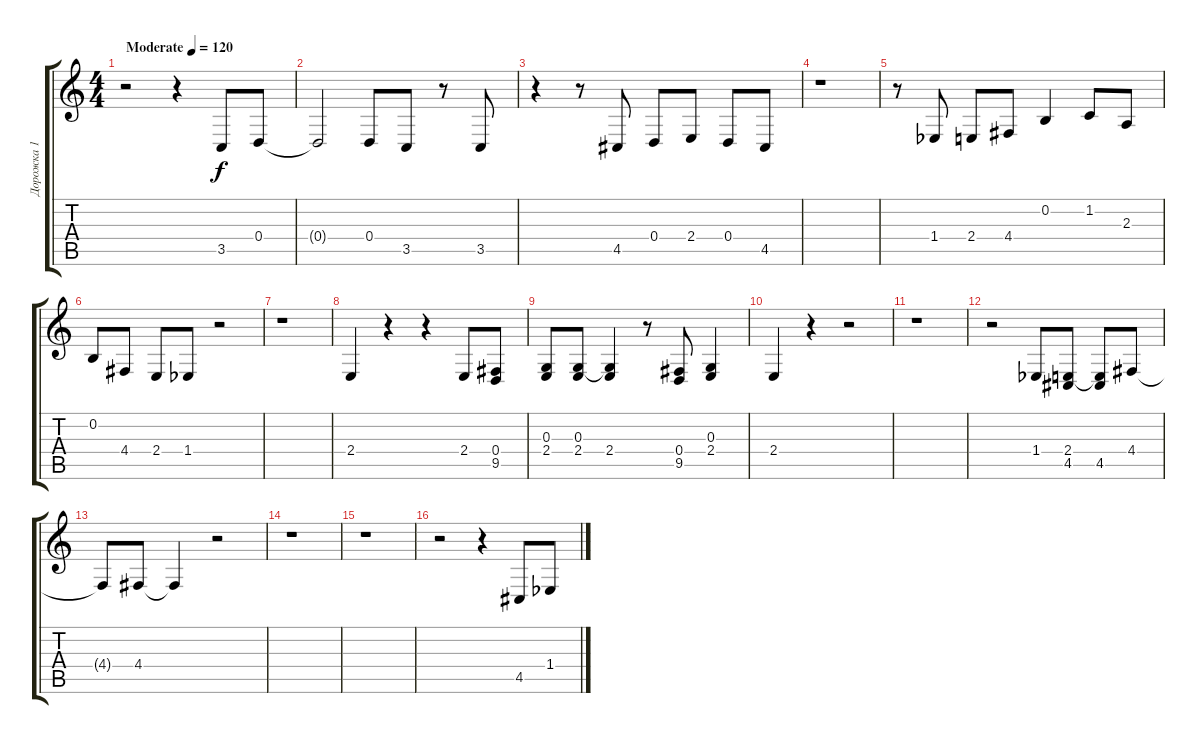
\track ("Дорожка 1" "Дорожка 1") {instrument acousticgrandpiano}
\staff {score tabs}
\tuning (E4 B3 G3 D3 A2 E2) {hide}
\ts (4 4)
\tempo (120 "Moderate")
\clef g2
\ks c
r.2{dy f instrument acousticgrandpiano} r.4 3.5.8 0.4.8 |
0.4{t}.2 0.4.8 3.5.8 r.8 3.5.8 |
r.4 r.8 4.5.8 0.4.8 2.4.8 0.4.8 4.5.8 |
r.1 |
r.8 1.4{acc b}.8 2.4.8 4.4.8 0.2.4 1.2.8 2.3.8 |
0.2.8 4.4.8 2.4.8 1.4{acc b}.8 r.2 |
r.1 |
2.4.4 r.4 r.4 2.4.8 (0.4 9.5).8 |
(0.3 2.4).8 (0.3 2.4).8 (0.3{t} 2.4).4 r.8 (0.4 9.5).8 (0.3 2.4).4 |
2.4.4 r.4 r.2 |
r.1 |
r.2 1.4{acc b}.8 (2.4 4.5).8 (2.4{t} 4.5).8 4.4.8 |
4.4{t}.8 4.4.8 4.4{t}.4 r.2 |
r.1 |
r.1 |
r.2 r.4 4.5.8 1.4{acc b}.8
